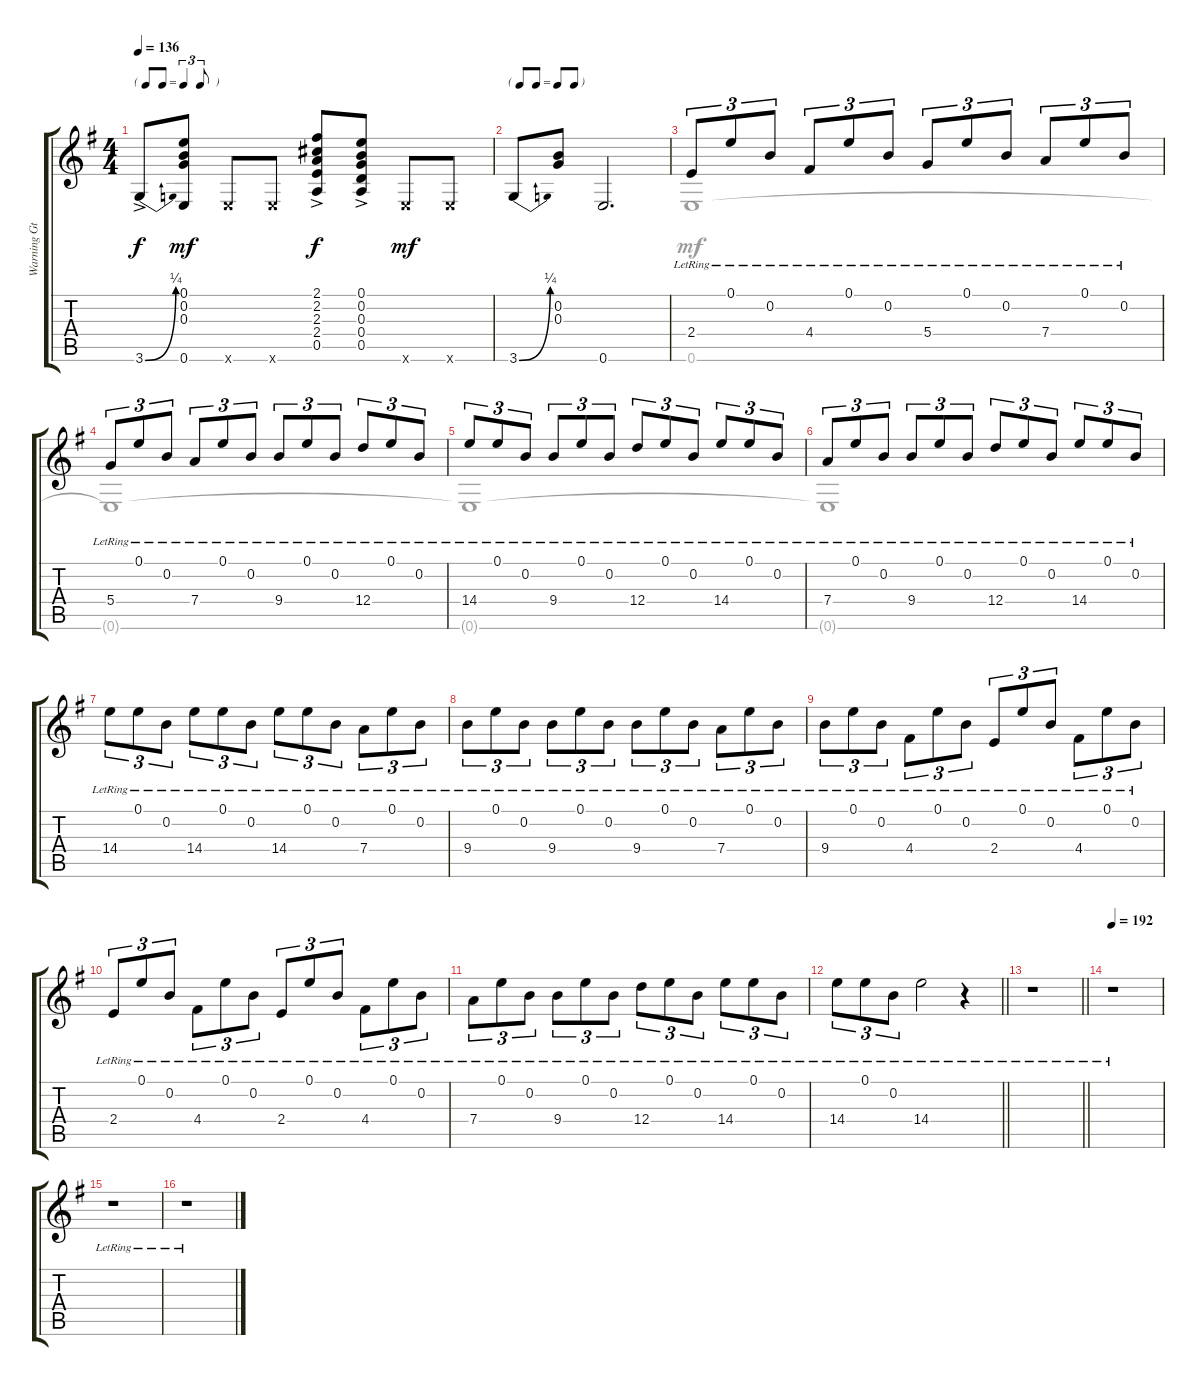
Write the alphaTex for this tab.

\track ("Warning Gtr. 2 (Slight Dist. w/ Heavy Re" "Warning Gt") {instrument distortionguitar}
\staff {score tabs}
\tuning (E4 B3 G3 D3 A2 E2) {hide}
\voice
\ts (4 4)
\tf triplet8th
\tempo 136
\clef g2
\ks g
3.6{be (bend 0 0 60 1) ac}.8{dy f} (0.1 0.2 0.3 0.6).8{dy mf} 0.6{x}.8 0.6{x}.8 (2.1{ac} 2.2{ac} 2.3{ac} 2.4{ac} 0.5{ac}).8{dy f} (0.1{ac} 0.2{ac} 0.3{ac} 0.4{ac} 0.5{ac}).8 0.6{x}.8{dy mf} 0.6{x}.8 |
\tf none
3.6{be (bend 0 0 60 1)}.8 (0.2 0.3).8 0.6.2{d} |
2.4{lr}.8{tu (3 2)} 0.1{lr}.8{tu (3 2)} 0.2{lr}.8{tu (3 2)} 4.4{lr}.8{tu (3 2)} 0.1{lr}.8{tu (3 2)} 0.2{lr}.8{tu (3 2)} 5.4{lr}.8{tu (3 2)} 0.1{lr}.8{tu (3 2)} 0.2{lr}.8{tu (3 2)} 7.4{lr}.8{tu (3 2)} 0.1{lr}.8{tu (3 2)} 0.2{lr}.8{tu (3 2)} |
5.4{lr}.8{tu (3 2)} 0.1{lr}.8{tu (3 2)} 0.2{lr}.8{tu (3 2)} 7.4{lr}.8{tu (3 2)} 0.1{lr}.8{tu (3 2)} 0.2{lr}.8{tu (3 2)} 9.4{lr}.8{tu (3 2)} 0.1{lr}.8{tu (3 2)} 0.2{lr}.8{tu (3 2)} 12.4{lr}.8{tu (3 2)} 0.1{lr}.8{tu (3 2)} 0.2{lr}.8{tu (3 2)} |
14.4{lr}.8{tu (3 2)} 0.1{lr}.8{tu (3 2)} 0.2{lr}.8{tu (3 2)} 9.4{lr}.8{tu (3 2)} 0.1{lr}.8{tu (3 2)} 0.2{lr}.8{tu (3 2)} 12.4{lr}.8{tu (3 2)} 0.1{lr}.8{tu (3 2)} 0.2{lr}.8{tu (3 2)} 14.4{lr}.8{tu (3 2)} 0.1{lr}.8{tu (3 2)} 0.2{lr}.8{tu (3 2)} |
7.4{lr}.8{tu (3 2)} 0.1{lr}.8{tu (3 2)} 0.2{lr}.8{tu (3 2)} 9.4{lr}.8{tu (3 2)} 0.1{lr}.8{tu (3 2)} 0.2{lr}.8{tu (3 2)} 12.4{lr}.8{tu (3 2)} 0.1{lr}.8{tu (3 2)} 0.2{lr}.8{tu (3 2)} 14.4{lr}.8{tu (3 2)} 0.1{lr}.8{tu (3 2)} 0.2{lr}.8{tu (3 2)} |
14.4{lr}.8{tu (3 2)} 0.1{lr}.8{tu (3 2)} 0.2{lr}.8{tu (3 2)} 14.4{lr}.8{tu (3 2)} 0.1{lr}.8{tu (3 2)} 0.2{lr}.8{tu (3 2)} 14.4{lr}.8{tu (3 2)} 0.1{lr}.8{tu (3 2)} 0.2{lr}.8{tu (3 2)} 7.4{lr}.8{tu (3 2)} 0.1{lr}.8{tu (3 2)} 0.2{lr}.8{tu (3 2)} |
9.4{lr}.8{tu (3 2)} 0.1{lr}.8{tu (3 2)} 0.2{lr}.8{tu (3 2)} 9.4{lr}.8{tu (3 2)} 0.1{lr}.8{tu (3 2)} 0.2{lr}.8{tu (3 2)} 9.4{lr}.8{tu (3 2)} 0.1{lr}.8{tu (3 2)} 0.2{lr}.8{tu (3 2)} 7.4{lr}.8{tu (3 2)} 0.1{lr}.8{tu (3 2)} 0.2{lr}.8{tu (3 2)} |
9.4{lr}.8{tu (3 2)} 0.1{lr}.8{tu (3 2)} 0.2{lr}.8{tu (3 2)} 4.4{lr}.8{tu (3 2)} 0.1{lr}.8{tu (3 2)} 0.2{lr}.8{tu (3 2)} 2.4{lr}.8{tu (3 2)} 0.1{lr}.8{tu (3 2)} 0.2{lr}.8{tu (3 2)} 4.4{lr}.8{tu (3 2)} 0.1{lr}.8{tu (3 2)} 0.2{lr}.8{tu (3 2)} |
2.4{lr}.8{tu (3 2)} 0.1{lr}.8{tu (3 2)} 0.2{lr}.8{tu (3 2)} 4.4{lr}.8{tu (3 2)} 0.1{lr}.8{tu (3 2)} 0.2{lr}.8{tu (3 2)} 2.4{lr}.8{tu (3 2)} 0.1{lr}.8{tu (3 2)} 0.2{lr}.8{tu (3 2)} 4.4{lr}.8{tu (3 2)} 0.1{lr}.8{tu (3 2)} 0.2{lr}.8{tu (3 2)} |
7.4{lr}.8{tu (3 2)} 0.1{lr}.8{tu (3 2)} 0.2{lr}.8{tu (3 2)} 9.4{lr}.8{tu (3 2)} 0.1{lr}.8{tu (3 2)} 0.2{lr}.8{tu (3 2)} 12.4{lr}.8{tu (3 2)} 0.1{lr}.8{tu (3 2)} 0.2{lr}.8{tu (3 2)} 14.4{lr}.8{tu (3 2)} 0.1{lr}.8{tu (3 2)} 0.2{lr}.8{tu (3 2)} |
\barLineRight lightlight
14.4{lr}.8{tu (3 2)} 0.1{lr}.8{tu (3 2)} 0.2{lr}.8{tu (3 2)} 14.4{lr}.2 r.4 |
\barLineRight lightlight
r.1 |
\tempo 192
r.1 |
r.1 |
r.1
\voice
\clef g2
\ottava regular
\simile none
\ks g
|
|
0.6.1 |
0.6{t}.1 |
0.6{t}.1 |
0.6{t}.1 |
|
|
|
|
|
\barLineRight lightlight
|
\barLineRight lightlight
|
|
|
